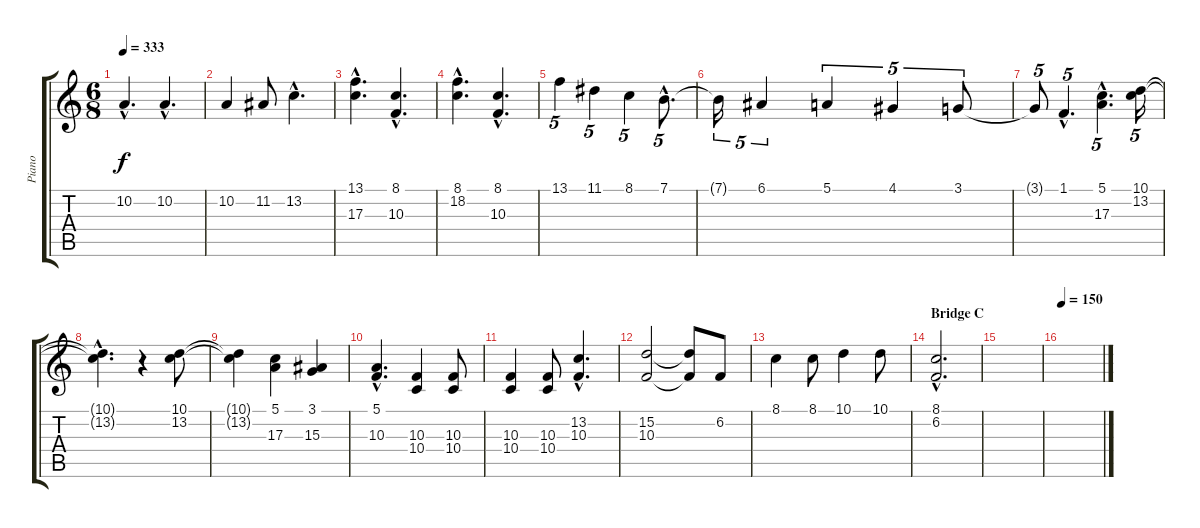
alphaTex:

\track ("Piano" "Piano") {instrument acousticgrandpiano}
\staff {score tabs}
\tuning (E4 B3 G3 D3 A2 E2) {hide}
\ts (6 8)
\tempo 333
\clef g2
\ks c
10.2{hac}.4{d dy f} 10.2{hac}.4{d} |
10.2.4 11.2.8 13.2{hac}.4{d} |
(13.1{hac} 17.3{hac}).4{d} (8.1{hac} 10.3{hac}).4{d} |
(8.1{hac} 18.2{hac}).4{d} (8.1{hac} 10.3{hac}).4{d} |
13.1.4{tu (5 4)} 11.1.4{tu (5 4)} 8.1.4{tu (5 4)} 7.1{hac}.8{d tu (5 4)} |
7.1{t}.16{tu (5 4)} 6.1.4{tu (5 4)} 5.1.4{tu (5 4)} 4.1.4{tu (5 4)} 3.1.8{tu (5 4)} |
3.1{t}.8{tu (5 4)} 1.1{hac}.4{d tu (5 4)} (5.1{hac} 17.3{hac}).4{d tu (5 4)} (10.1 13.2).16{tu (5 4)} |
(10.1{hac t} 13.2{hac t}).4{d} r.4 (10.1 13.2).8 |
(10.1{t} 13.2{t}).4 (5.1 17.3).4 (3.1 15.3).4 |
(5.1{hac} 10.3{hac}).4{d} (10.3 10.4).4 (10.3 10.4).8 |
(10.3 10.4).4 (10.3 10.4).8 (13.2{hac} 10.3{hac}).4{d} |
(15.2 10.3).2 (15.2{t} 10.3{t}).8 6.2.8 |
8.1.4 8.1.8 10.1.4 10.1.8 |
\section ("" "Bridge C")
(8.1{hac} 6.2{hac}).2{d} |
|
\tempo 150
